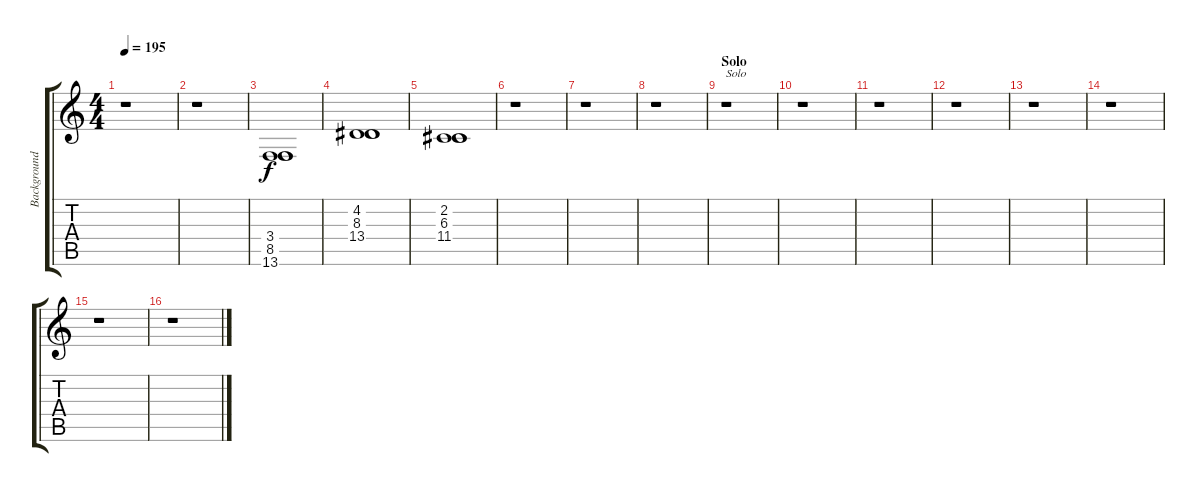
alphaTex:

\track ("Background Vocal" "Background") {instrument oboe}
\staff {score tabs}
\tuning (E4 B3 G3 D3 A2 E2) {hide}
\ts (4 4)
\tempo 195
\clef g2
\ks c
r.1{dy f} |
r.1 |
(3.4 8.5 13.6).1 |
(4.2 8.3 13.4).1 |
(2.2 6.3 11.4).1 |
r.1 |
r.1 |
r.1 |
\section ("" "Solo")
r.1{txt "Solo"} |
r.1 |
r.1 |
r.1 |
r.1 |
r.1 |
r.1 |
r.1
